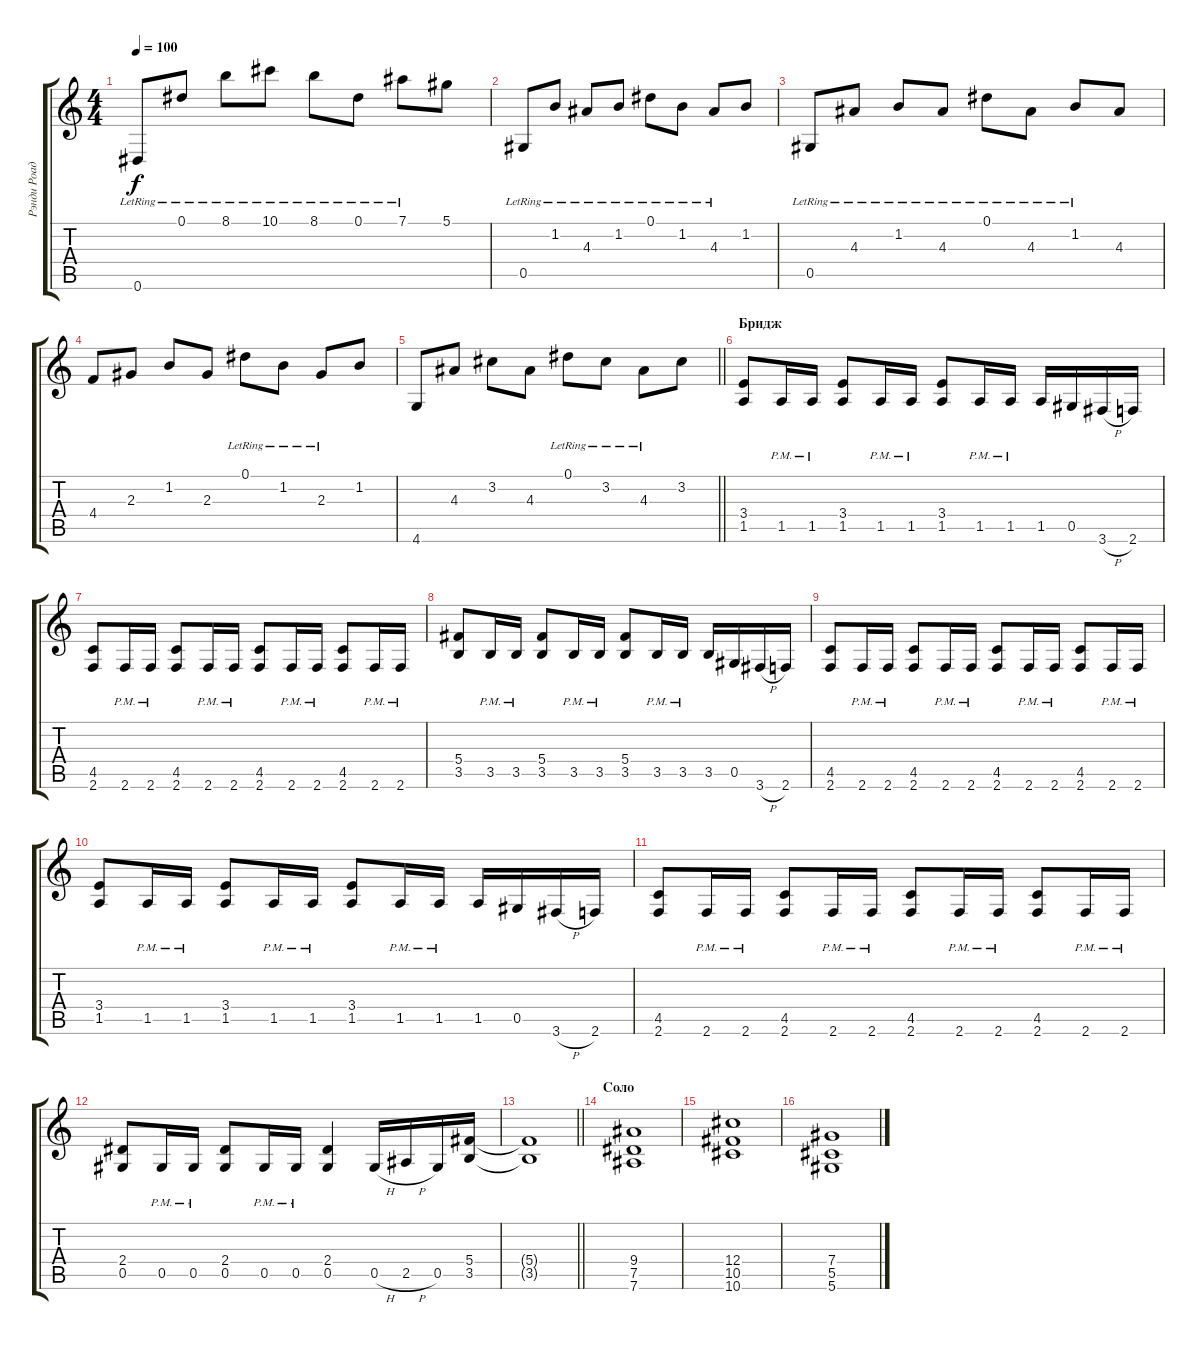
\track ("Рэнди Роадс 2" "Рэнди Роад") {instrument distortionguitar}
\staff {score tabs}
\tuning (Eb4 Bb3 Gb3 Db3 Ab2 Eb2) {hide}
\ts (4 4)
\tempo 100
\clef g2
\ks c
0.6{lr}.8{dy f} 0.1{lr}.8 8.1{lr}.8 10.1{lr}.8 8.1{lr}.8 0.1{lr}.8 7.1{lr}.8 5.1.8 |
0.5{lr}.8 1.2{lr}.8 4.3{lr}.8 1.2{lr}.8 0.1{lr}.8 1.2{lr}.8 4.3{lr}.8 1.2.8 |
0.5{lr}.8 4.3{lr}.8 1.2{lr}.8 4.3{lr}.8 0.1{lr}.8 4.3{lr}.8 1.2{lr}.8 4.3.8 |
4.4.8 2.3.8 1.2.8 2.3.8 0.1{lr}.8 1.2{lr}.8 2.3{lr}.8 1.2.8 |
\barLineRight lightlight
4.6.8 4.3.8 3.2.8 4.3.8 0.1{lr}.8 3.2{lr}.8 4.3{lr}.8 3.2.8 |
\section ("" "Бридж ")
(3.4 1.5).8{instrument distortionguitar} 1.5{pm}.16 1.5{pm}.16 (3.4 1.5).8 1.5{pm}.16 1.5{pm}.16 (3.4 1.5).8 1.5{pm}.16 1.5{pm}.16 1.5.16 0.5.16 3.6{h}.16 2.6.16 |
(4.5 2.6).8 2.6{pm}.16 2.6{pm}.16 (4.5 2.6).8 2.6{pm}.16 2.6{pm}.16 (4.5 2.6).8 2.6{pm}.16 2.6{pm}.16 (4.5 2.6).8 2.6{pm}.16 2.6{pm}.16 |
(5.4 3.5).8 3.5{pm}.16 3.5{pm}.16 (5.4 3.5).8 3.5{pm}.16 3.5{pm}.16 (5.4 3.5).8 3.5{pm}.16 3.5{pm}.16 3.5.16 0.5.16 3.6{h}.16 2.6.16 |
(4.5 2.6).8 2.6{pm}.16 2.6{pm}.16 (4.5 2.6).8 2.6{pm}.16 2.6{pm}.16 (4.5 2.6).8 2.6{pm}.16 2.6{pm}.16 (4.5 2.6).8 2.6{pm}.16 2.6{pm}.16 |
(3.4 1.5).8{instrument distortionguitar} 1.5{pm}.16 1.5{pm}.16 (3.4 1.5).8 1.5{pm}.16 1.5{pm}.16 (3.4 1.5).8 1.5{pm}.16 1.5{pm}.16 1.5.16 0.5.16 3.6{h}.16 2.6.16 |
(4.5 2.6).8 2.6{pm}.16 2.6{pm}.16 (4.5 2.6).8 2.6{pm}.16 2.6{pm}.16 (4.5 2.6).8 2.6{pm}.16 2.6{pm}.16 (4.5 2.6).8 2.6{pm}.16 2.6{pm}.16 |
(2.4 0.5).8 0.5{pm}.16 0.5{pm}.16 (2.4 0.5).8 0.5{pm}.16 0.5{pm}.16 (2.4 0.5).4 0.5{h}.16 2.5{h}.16 0.5.16 (5.4 3.5).16 |
\barLineRight lightlight
(5.4{t} 3.5{t}).1 |
\section ("" "Соло")
(9.4 7.5 7.6).1 |
(12.4 10.5 10.6).1 |
(7.4 5.5 5.6).1
